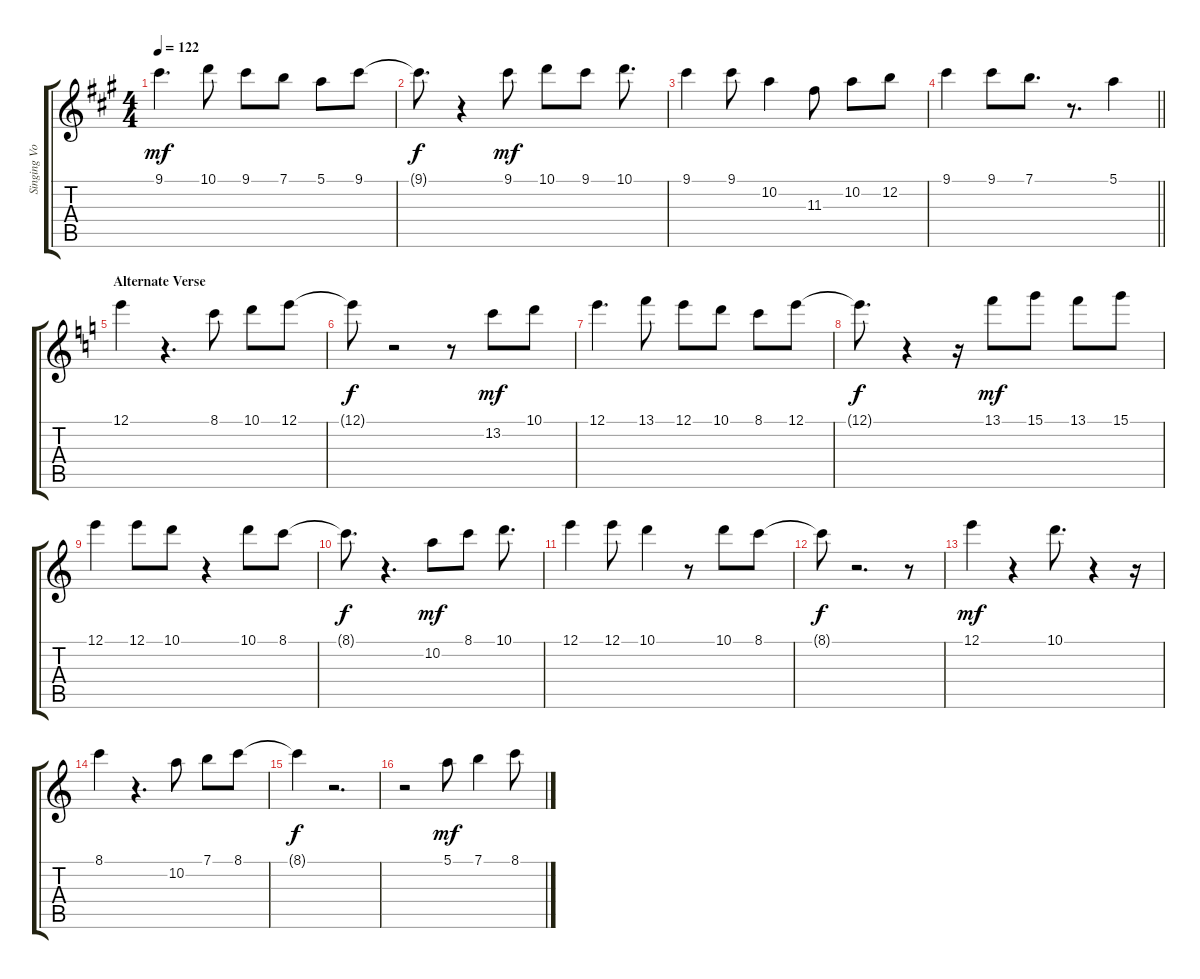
\track ("Singing Voice" "Singing Vo") {instrument distortionguitar}
\staff {score tabs}
\tuning (E4 B3 G3 D3 A2 E2) {hide}
\ts (4 4)
\tempo 122
\clef g2
\ks a
9.1.4{d dy mf} 10.1.8 9.1.8 7.1.8 5.1.8 9.1.8 |
9.1{t}.8{d dy f} r.4 9.1.8{dy mf} 10.1.8 9.1.8 10.1.8{d} |
9.1.4 9.1.8 10.2.4 11.3.8 10.2.8 12.2.8 |
\barLineRight lightlight
9.1.4 9.1.8 7.1.8{d} r.8{d} 5.1.4 |
\section ("" "Alternate Verse")
\ks c
12.1.4 r.4{d} 8.1.8 10.1.8 12.1.8 |
12.1{t}.8{dy f} r.2 r.8 13.2.8{dy mf} 10.1.8 |
12.1.4{d} 13.1.8 12.1.8 10.1.8 8.1.8 12.1.8 |
12.1{t}.8{d dy f} r.4 r.16 13.1.8{dy mf} 15.1.8 13.1.8 15.1.8 |
12.1.4 12.1.8 10.1.8 r.4 10.1.8 8.1.8 |
8.1{t}.8{d dy f} r.4{d} 10.2.8{dy mf} 8.1.8 10.1.8{d} |
12.1.4 12.1.8 10.1.4 r.8 10.1.8 8.1.8 |
8.1{t}.8{dy f} r.2{d} r.8 |
12.1.4{dy mf} r.4 10.1.8{d} r.4 r.16 |
8.1.4 r.4{d} 10.2.8 7.1.8 8.1.8 |
8.1{t}.4{dy f} r.2{d} |
r.2 5.1.8{dy mf} 7.1.4 8.1.8
